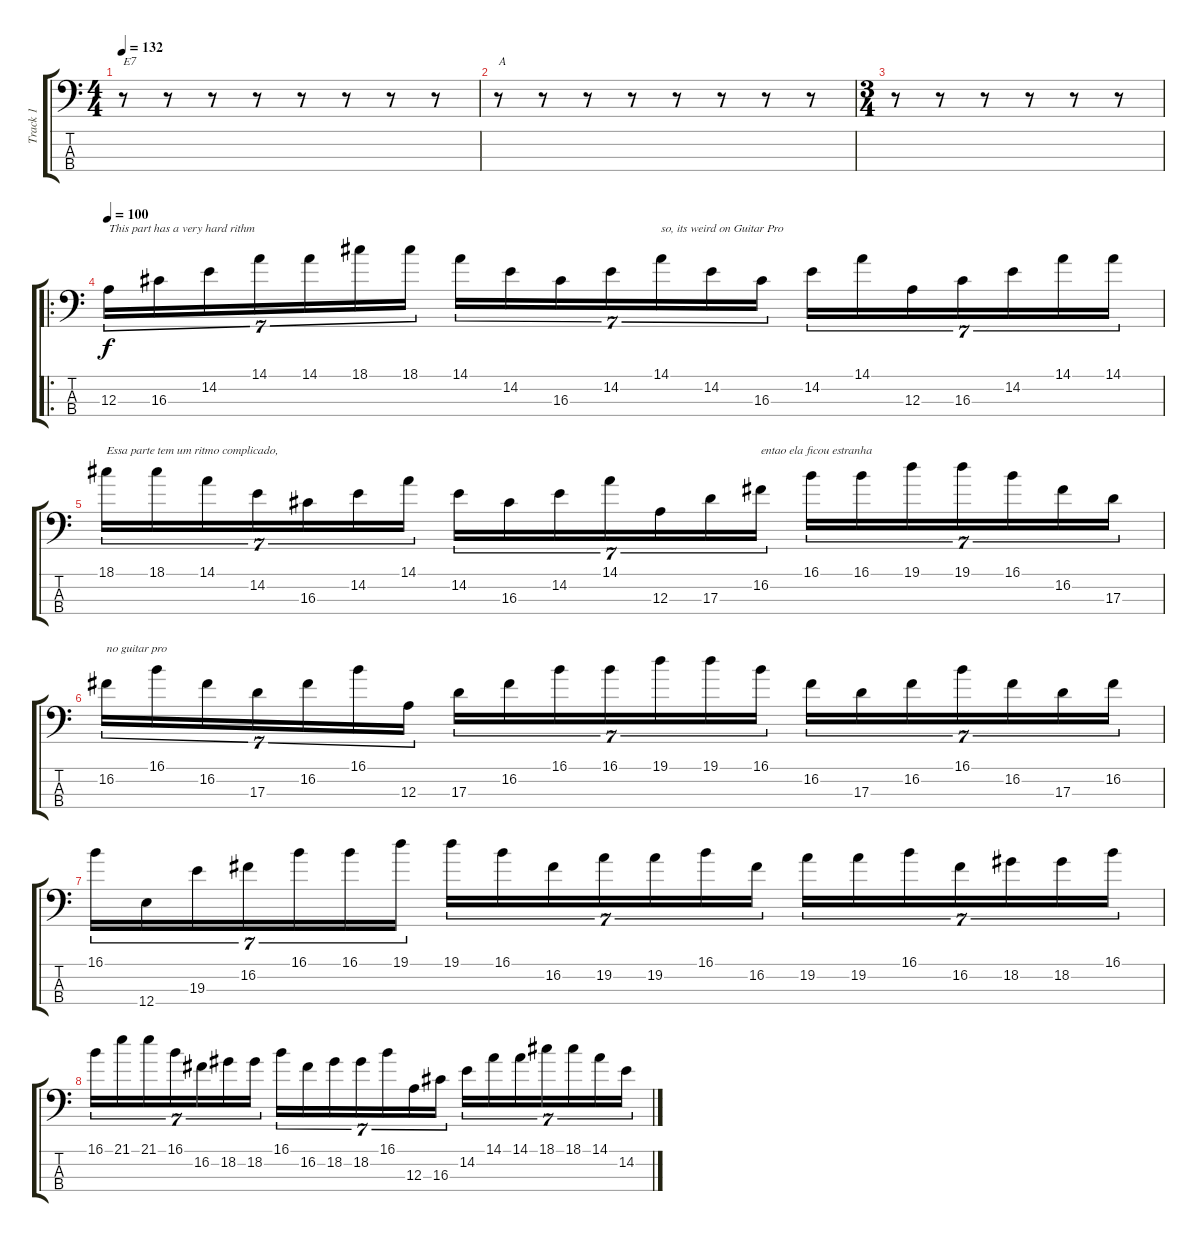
\track ("Track 1" "Track 1") {instrument slapbass2}
\staff {score tabs}
\tuning (G2 D2 A1 E1) {hide}
\ts (4 4)
\tempo 132
\clef f4
\ks c
r.8{txt "E7" dy f} r.8 r.8 r.8 r.8 r.8 r.8 r.8 |
r.8{txt "A"} r.8 r.8 r.8 r.8 r.8 r.8 r.8 |
\ts (3 4)
r.8 r.8 r.8 r.8 r.8 r.8 |
\ro
\tempo 100
12.3.16{tu (7 4) txt "This part has a very hard rithm"} 16.3.16{tu (7 4)} 14.2.16{tu (7 4)} 14.1.16{tu (7 4)} 14.1.16{tu (7 4)} 18.1.16{tu (7 4)} 18.1.16{tu (7 4)} 14.1.16{tu (7 4)} 14.2.16{tu (7 4)} 16.3.16{tu (7 4)} 14.2.16{tu (7 4)} 14.1.16{tu (7 4) txt "so, its weird on Guitar Pro"} 14.2.16{tu (7 4)} 16.3.16{tu (7 4)} 14.2.16{tu (7 4)} 14.1.16{tu (7 4)} 12.3.16{tu (7 4)} 16.3.16{tu (7 4)} 14.2.16{tu (7 4)} 14.1.16{tu (7 4)} 14.1.16{tu (7 4)} |
18.1.16{tu (7 4) txt "Essa parte tem um ritmo complicado, "} 18.1.16{tu (7 4)} 14.1.16{tu (7 4)} 14.2.16{tu (7 4)} 16.3.16{tu (7 4)} 14.2.16{tu (7 4)} 14.1.16{tu (7 4)} 14.2.16{tu (7 4)} 16.3.16{tu (7 4)} 14.2.16{tu (7 4)} 14.1.16{tu (7 4)} 12.3.16{tu (7 4)} 17.3.16{tu (7 4)} 16.2.16{tu (7 4) txt "entao ela ficou estranha"} 16.1.16{tu (7 4)} 16.1.16{tu (7 4)} 19.1.16{tu (7 4)} 19.1.16{tu (7 4)} 16.1.16{tu (7 4)} 16.2.16{tu (7 4)} 17.3.16{tu (7 4)} |
16.2.16{tu (7 4) txt "no guitar pro"} 16.1.16{tu (7 4)} 16.2.16{tu (7 4)} 17.3.16{tu (7 4)} 16.2.16{tu (7 4)} 16.1.16{tu (7 4)} 12.3.16{tu (7 4)} 17.3.16{tu (7 4)} 16.2.16{tu (7 4)} 16.1.16{tu (7 4)} 16.1.16{tu (7 4)} 19.1.16{tu (7 4)} 19.1.16{tu (7 4)} 16.1.16{tu (7 4)} 16.2.16{tu (7 4)} 17.3.16{tu (7 4)} 16.2.16{tu (7 4)} 16.1.16{tu (7 4)} 16.2.16{tu (7 4)} 17.3.16{tu (7 4)} 16.2.16{tu (7 4)} |
16.1.16{tu (7 4)} 12.4.16{tu (7 4)} 19.3.16{tu (7 4)} 16.2.16{tu (7 4)} 16.1.16{tu (7 4)} 16.1.16{tu (7 4)} 19.1.16{tu (7 4)} 19.1.16{tu (7 4)} 16.1.16{tu (7 4)} 16.2.16{tu (7 4)} 19.2.16{tu (7 4)} 19.2.16{tu (7 4)} 16.1.16{tu (7 4)} 16.2.16{tu (7 4)} 19.2.16{tu (7 4)} 19.2.16{tu (7 4)} 16.1.16{tu (7 4)} 16.2.16{tu (7 4)} 18.2.16{tu (7 4)} 18.2.16{tu (7 4)} 16.1.16{tu (7 4)} |
16.1.16{tu (7 4)} 21.1.16{tu (7 4)} 21.1.16{tu (7 4)} 16.1.16{tu (7 4)} 16.2.16{tu (7 4)} 18.2.16{tu (7 4)} 18.2.16{tu (7 4)} 16.1.16{tu (7 4)} 16.2.16{tu (7 4)} 18.2.16{tu (7 4)} 18.2.16{tu (7 4)} 16.1.16{tu (7 4)} 12.3.16{tu (7 4)} 16.3.16{tu (7 4)} 14.2.16{tu (7 4)} 14.1.16{tu (7 4)} 14.1.16{tu (7 4)} 18.1.16{tu (7 4)} 18.1.16{tu (7 4)} 14.1.16{tu (7 4)} 14.2.16{tu (7 4)}
